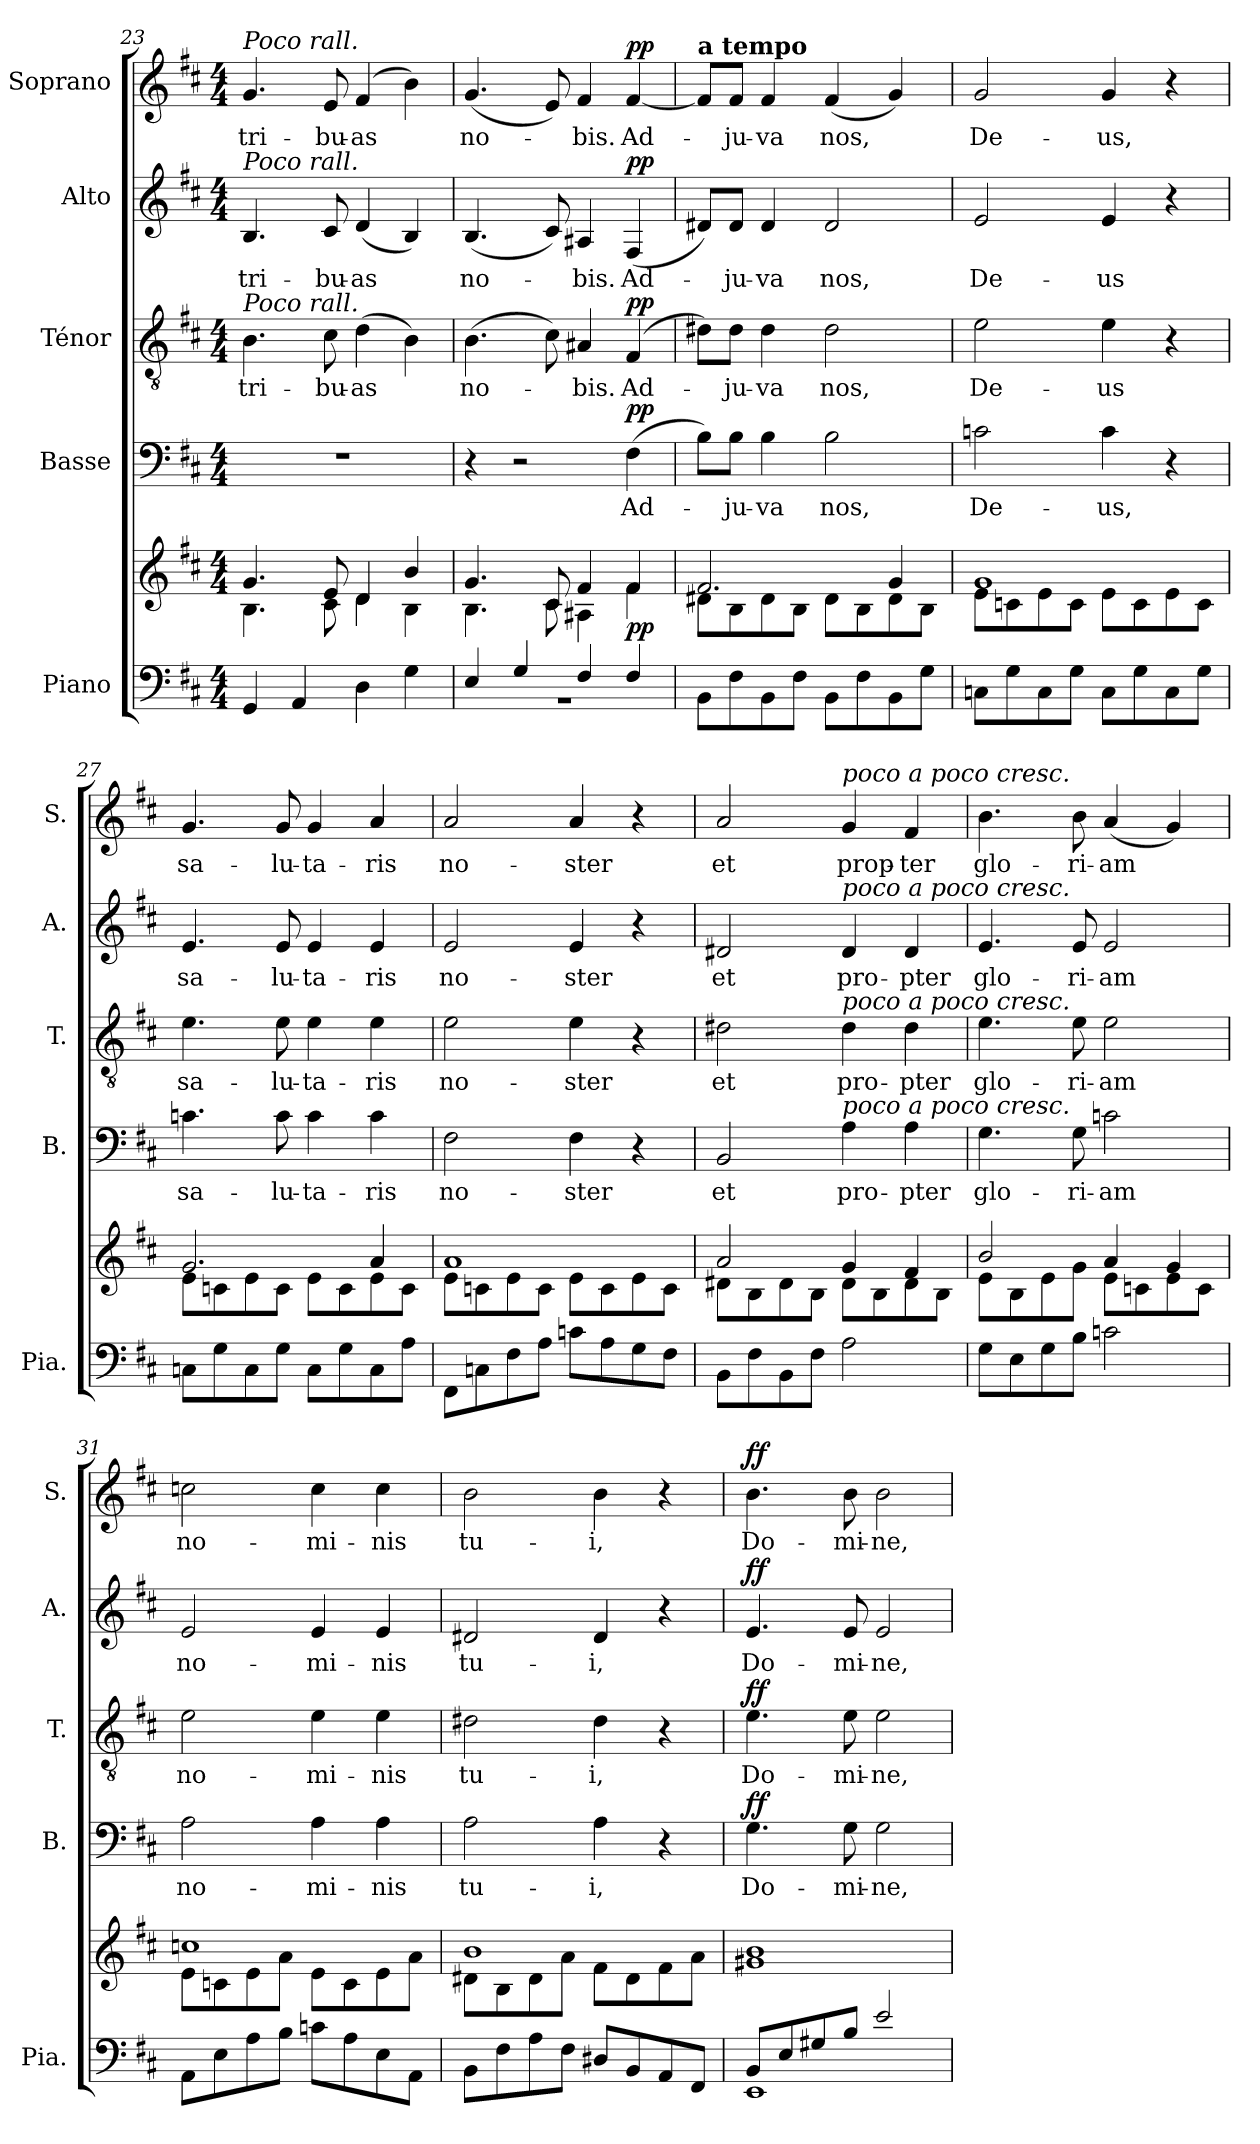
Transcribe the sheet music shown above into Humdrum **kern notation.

**kern	**kern	**dynam	**kern	**text	**dynam	**kern	**text	**dynam	**kern	**text	**dynam	**kern	**text	**dynam
*part5	*part5	*part5	*part4	*part4	*part4	*part3	*part3	*part3	*part2	*part2	*part2	*part1	*part1	*part1
*staff6	*staff5	*staff5/6	*staff4	*staff4	*staff4	*staff3	*staff3	*staff3	*staff2	*staff2	*staff2	*staff1	*staff1	*staff1
*I"Piano	*	*	*I"Basse	*	*	*I"Ténor	*	*	*I"Alto	*	*	*I"Soprano	*	*
*I'Pia.	*	*	*I'B.	*	*	*I'T.	*	*	*I'A.	*	*	*I'S.	*	*
*clefF4	*clefG2	*	*clefF4	*	*	*clefGv2	*	*	*clefG2	*	*	*clefG2	*	*
*k[f#c#]	*k[f#c#]	*	*k[f#c#]	*	*	*k[f#c#]	*	*	*k[f#c#]	*	*	*k[f#c#]	*	*
*M4/4	*M4/4	*	*M4/4	*	*	*M4/4	*	*	*M4/4	*	*	*M4/4	*	*
=23	=23	=23	=23	=23	=23	=23	=23	=23	=23	=23	=23	=23	=23	=23
*	*^	*	*	*	*	*	*	*	*	*	*	*	*	*
!	!	!	!	!	!	!	!	!	!	!	!	!	!LO:TX:a:i:t=Poco rall.	!	!
!	!	!	!	!	!	!	!	!	!	!LO:TX:a:i:t=Poco rall.	!	!	!	!	!
!	!	!	!	!	!	!	!LO:TX:a:i:t=Poco rall.	!	!	!	!	!	!	!	!
!	!	!	!	!	!	!	!	!LO:LY:b	!	!	!LO:LY:b	!	!	!LO:LY:b	!
4GG/	4.g/	4.B\	.	1r	.	.	4.B\	-tri-	.	4.B/	-tri-	.	4.g/	-tri-	.
4AA/	.	.	.	.	.	.	.	.	.	.	.	.	.	.	.
!	!	!	!	!	!	!	!	!LO:LY:b	!	!	!LO:LY:b	!	!	!LO:LY:b	!
.	8e/	8c#\	.	.	.	.	8c#\	-bu-	.	8c#/	-bu-	.	8e/	-bu-	.
!	!	!	!	!	!	!	!	!LO:LY:b	!	!	!LO:LY:b	!	!	!LO:LY:b	!
4D\	4d/	4d\	.	.	.	.	(>4d\	-as	.	(<4d/	-as	.	(>4f#/	-as	.
4G\	4b/	4B\	.	.	.	.	4B\)	.	.	4B/)	.	.	4b\)	.	.
!!LO:LB:g=z
=24	=24	=24	=24	=24	=24	=24	=24	=24	=24	=24	=24	=24	=24	=24	=24
*^	*	*	*	*	*	*	*	*	*	*	*	*	*	*	*
!	!	!	!	!	!	!	!	!	!LO:LY:b	!	!	!LO:LY:b	!	!	!LO:LY:b	!
4E/	1r	4.g/	4.B\	.	4r	.	.	(>4.B\	no-	.	(<4.B/	no-	.	(<4.g/	no-	.
4G/	.	.	.	.	2r	.	.	.	.	.	.	.	.	.	.	.
.	.	8c#/	8c#\	.	.	.	.	8c#\)	.	.	8c#/)	.	.	8e/)	.	.
!	!	!	!	!	!	!	!	!	!LO:LY:b	!	!	!LO:LY:b	!	!	!LO:LY:b	!
4F#/	.	4f#/	4A#X\	.	.	.	.	4A#X/	-bis.	.	4A#X/	-bis.	.	4f#/	-bis.	.
!	!	!	!	!LO:DY:a=2	!	!LO:LY:b	!LO:DY:a	!	!LO:LY:b	!LO:DY:a	!	!LO:LY:b	!LO:DY:a	!	!LO:LY:b	!LO:DY:a
4F#/	.	4f#/	4f#\	pp	(>4F#\	Ad-	pp	(<4F#/	Ad-	pp	(<4F#/	Ad-	pp	[4f#/	Ad-	pp
*v	*v	*	*	*	*	*	*	*	*	*	*	*	*	*	*	*
=25	=25	=25	=25	=25	=25	=25	=25	=25	=25	=25	=25	=25	=25	=25	=25
!	!	!	!	!	!	!	!	!	!	!	!	!	!LO:TX:a:B:t=a tempo	!	!
8BB\L	2.f#/	8d#X\L	.	8B\L)	.	.	8d#X\L)	.	.	8d#X/L)	.	.	8f#/L]	.	.
!	!	!	!	!	!LO:LY:b	!	!	!LO:LY:b	!	!	!LO:LY:b	!	!	!LO:LY:b	!
8F#\	.	8B\	.	8B\J	-ju-	.	8d#\J	-ju-	.	8d#/J	-ju-	.	8f#/J	-ju-	.
!	!	!	!	!	!LO:LY:b	!	!	!LO:LY:b	!	!	!LO:LY:b	!	!	!LO:LY:b	!
8BB\	.	8d#\	.	4B\	-va	.	4d#\	-va	.	4d#/	-va	.	4f#/	-va	.
8F#\J	.	8B\J	.	.	.	.	.	.	.	.	.	.	.	.	.
!	!	!	!	!	!LO:LY:b	!	!	!LO:LY:b	!	!	!LO:LY:b	!	!	!LO:LY:b	!
8BB\L	.	8d#\L	.	2B\	nos,	.	2d#\	nos,	.	2d#/	nos,	.	(<4f#/	nos,	.
8F#\	.	8B\	.	.	.	.	.	.	.	.	.	.	.	.	.
8BB\	4g/	8d#\	.	.	.	.	.	.	.	.	.	.	4g/)	.	.
8G\J	.	8B\J	.	.	.	.	.	.	.	.	.	.	.	.	.
=26	=26	=26	=26	=26	=26	=26	=26	=26	=26	=26	=26	=26	=26	=26	=26
!	!	!	!	!	!LO:LY:b	!	!	!LO:LY:b	!	!	!LO:LY:b	!	!	!LO:LY:b	!
8Cn\L	1g	8e\L	.	2cn\	De-	.	2e\	De-	.	2e/	De-	.	2g/	De-	.
8G\	.	8cn\	.	.	.	.	.	.	.	.	.	.	.	.	.
8C\	.	8e\	.	.	.	.	.	.	.	.	.	.	.	.	.
8G\J	.	8c\J	.	.	.	.	.	.	.	.	.	.	.	.	.
!	!	!	!	!	!LO:LY:b	!	!	!LO:LY:b	!	!	!LO:LY:b	!	!	!LO:LY:b	!
8C\L	.	8e\L	.	4c\	-us,	.	4e\	-us	.	4e/	-us	.	4g/	-us,	.
8G\	.	8c\	.	.	.	.	.	.	.	.	.	.	.	.	.
8C\	.	8e\	.	4r	.	.	4r	.	.	4r	.	.	4r	.	.
8G\J	.	8c\J	.	.	.	.	.	.	.	.	.	.	.	.	.
=27	=27	=27	=27	=27	=27	=27	=27	=27	=27	=27	=27	=27	=27	=27	=27
!	!	!	!	!	!LO:LY:b	!	!	!LO:LY:b	!	!	!LO:LY:b	!	!	!LO:LY:b	!
8Cn\L	2.g/	8e\L	.	4.cn\	sa-	.	4.e\	sa-	.	4.e/	sa-	.	4.g/	sa-	.
8G\	.	8cn\	.	.	.	.	.	.	.	.	.	.	.	.	.
8C\	.	8e\	.	.	.	.	.	.	.	.	.	.	.	.	.
!	!	!	!	!	!LO:LY:b	!	!	!LO:LY:b	!	!	!LO:LY:b	!	!	!LO:LY:b	!
8G\J	.	8c\J	.	8c\	-lu-	.	8e\	-lu-	.	8e/	-lu-	.	8g/	-lu-	.
!	!	!	!	!	!LO:LY:b	!	!	!LO:LY:b	!	!	!LO:LY:b	!	!	!LO:LY:b	!
8C\L	.	8e\L	.	4c\	-ta-	.	4e\	-ta-	.	4e/	-ta-	.	4g/	-ta-	.
8G\	.	8c\	.	.	.	.	.	.	.	.	.	.	.	.	.
!	!	!	!	!	!LO:LY:b	!	!	!LO:LY:b	!	!	!LO:LY:b	!	!	!LO:LY:b	!
8C\	4a/	8e\	.	4c\	-ris	.	4e\	-ris	.	4e/	-ris	.	4a/	-ris	.
8A\J	.	8c\J	.	.	.	.	.	.	.	.	.	.	.	.	.
=28	=28	=28	=28	=28	=28	=28	=28	=28	=28	=28	=28	=28	=28	=28	=28
!	!	!	!	!	!LO:LY:b	!	!	!LO:LY:b	!	!	!LO:LY:b	!	!	!LO:LY:b	!
8FF#\L	1a	8e\L	.	2F#\	no-	.	2e\	no-	.	2e/	no-	.	2a/	no-	.
8Cn\	.	8cn\	.	.	.	.	.	.	.	.	.	.	.	.	.
8F#\	.	8e\	.	.	.	.	.	.	.	.	.	.	.	.	.
8A\J	.	8c\J	.	.	.	.	.	.	.	.	.	.	.	.	.
!	!	!	!	!	!LO:LY:b	!	!	!LO:LY:b	!	!	!LO:LY:b	!	!	!LO:LY:b	!
8cn\L	.	8e\L	.	4F#\	-ster	.	4e\	-ster	.	4e/	-ster	.	4a/	-ster	.
8A\	.	8c\	.	.	.	.	.	.	.	.	.	.	.	.	.
8G\	.	8e\	.	4r	.	.	4r	.	.	4r	.	.	4r	.	.
8F#\J	.	8c\J	.	.	.	.	.	.	.	.	.	.	.	.	.
!!LO:PB:g=z
=29	=29	=29	=29	=29	=29	=29	=29	=29	=29	=29	=29	=29	=29	=29	=29
!	!	!	!	!	!LO:LY:b	!	!	!LO:LY:b	!	!	!LO:LY:b	!	!	!LO:LY:b	!
8BB\L	2a/	8d#X\L	.	2BB/	et	.	2d#X\	et	.	2d#X/	et	.	2a/	et	.
8F#\	.	8B\	.	.	.	.	.	.	.	.	.	.	.	.	.
8BB\	.	8d#\	.	.	.	.	.	.	.	.	.	.	.	.	.
8F#\J	.	8B\J	.	.	.	.	.	.	.	.	.	.	.	.	.
!	!	!	!	!	!	!	!	!	!	!	!	!	!LO:TX:a:i:t=poco a poco cresc.	!	!
!	!	!	!	!	!	!	!	!	!	!LO:TX:a:i:t=poco a poco cresc.	!	!	!	!	!
!	!	!	!	!	!	!	!LO:TX:a:i:t=poco a poco cresc.	!	!	!	!	!	!	!	!
!	!	!	!	!LO:TX:a:i:t=poco a poco cresc.	!	!	!	!	!	!	!	!	!	!	!
!	!	!	!	!	!LO:LY:b	!	!	!LO:LY:b	!	!	!LO:LY:b	!	!	!LO:LY:b	!
2A\	4g/	8d#\L	.	4A\	pro-	.	4d#\	pro-	.	4d#/	pro-	.	4g/	prop-	.
.	.	8B\	.	.	.	.	.	.	.	.	.	.	.	.	.
!	!	!	!	!	!LO:LY:b	!	!	!LO:LY:b	!	!	!LO:LY:b	!	!	!LO:LY:b	!
.	4f#/	8d#\	.	4A\	-pter	.	4d#\	-pter	.	4d#/	-pter	.	4f#/	-ter	.
.	.	8B\J	.	.	.	.	.	.	.	.	.	.	.	.	.
=30	=30	=30	=30	=30	=30	=30	=30	=30	=30	=30	=30	=30	=30	=30	=30
!	!	!	!	!	!LO:LY:b	!	!	!LO:LY:b	!	!	!LO:LY:b	!	!	!LO:LY:b	!
8G\L	2b/	8e\L	.	4.G\	glo-	.	4.e\	glo-	.	4.e/	glo-	.	4.b\	glo-	.
8E\	.	8B\	.	.	.	.	.	.	.	.	.	.	.	.	.
8G\	.	8e\	.	.	.	.	.	.	.	.	.	.	.	.	.
!	!	!	!	!	!LO:LY:b	!	!	!LO:LY:b	!	!	!LO:LY:b	!	!	!LO:LY:b	!
8B\J	.	8g\J	.	8G\	-ri-	.	8e\	-ri-	.	8e/	-ri-	.	8b\	-ri-	.
!	!	!	!	!	!LO:LY:b	!	!	!LO:LY:b	!	!	!LO:LY:b	!	!	!LO:LY:b	!
2cn\	4a/	8e\L	.	2cn\	-am	.	2e\	-am	.	2e/	-am	.	(<4a/	-am	.
.	.	8cn\	.	.	.	.	.	.	.	.	.	.	.	.	.
.	4g/	8e\	.	.	.	.	.	.	.	.	.	.	4g/)	.	.
.	.	8c\J	.	.	.	.	.	.	.	.	.	.	.	.	.
=31	=31	=31	=31	=31	=31	=31	=31	=31	=31	=31	=31	=31	=31	=31	=31
!	!	!	!	!	!LO:LY:b	!	!	!LO:LY:b	!	!	!LO:LY:b	!	!	!LO:LY:b	!
8AA\L	1ccn	8e\L	.	2A\	no-	.	2e\	no-	.	2e/	no-	.	2ccn\	no-	.
8E\	.	8cn\	.	.	.	.	.	.	.	.	.	.	.	.	.
8A\	.	8e\	.	.	.	.	.	.	.	.	.	.	.	.	.
8B\J	.	8a\J	.	.	.	.	.	.	.	.	.	.	.	.	.
!	!	!	!	!	!LO:LY:b	!	!	!LO:LY:b	!	!	!LO:LY:b	!	!	!LO:LY:b	!
8cn\L	.	8e\L	.	4A\	-mi-	.	4e\	-mi-	.	4e/	-mi-	.	4cc\	-mi-	.
8A\	.	8c\	.	.	.	.	.	.	.	.	.	.	.	.	.
!	!	!	!	!	!LO:LY:b	!	!	!LO:LY:b	!	!	!LO:LY:b	!	!	!LO:LY:b	!
8E\	.	8e\	.	4A\	-nis	.	4e\	-nis	.	4e/	-nis	.	4cc\	-nis	.
8AA\J	.	8a\J	.	.	.	.	.	.	.	.	.	.	.	.	.
=32	=32	=32	=32	=32	=32	=32	=32	=32	=32	=32	=32	=32	=32	=32	=32
!	!	!	!	!	!LO:LY:b	!	!	!LO:LY:b	!	!	!LO:LY:b	!	!	!LO:LY:b	!
8BB\L	1b	8d#X\L	.	2A\	tu-	.	2d#X\	tu-	.	2d#X/	tu-	.	2b\	tu-	.
8F#\	.	8B\	.	.	.	.	.	.	.	.	.	.	.	.	.
8A\	.	8d#\	.	.	.	.	.	.	.	.	.	.	.	.	.
8F#\J	.	8a\J	.	.	.	.	.	.	.	.	.	.	.	.	.
!	!	!	!	!	!LO:LY:b	!	!	!LO:LY:b	!	!	!LO:LY:b	!	!	!LO:LY:b	!
8D#X/L	.	8f#\L	.	4A\	-i,	.	4d#\	-i,	.	4d#/	-i,	.	4b\	-i,	.
8BB/	.	8d#\	.	.	.	.	.	.	.	.	.	.	.	.	.
8AA/	.	8f#\	.	4r	.	.	4r	.	.	4r	.	.	4r	.	.
8FF#/J	.	8a\J	.	.	.	.	.	.	.	.	.	.	.	.	.
=33	=33	=33	=33	=33	=33	=33	=33	=33	=33	=33	=33	=33	=33	=33	=33
*^	*	*	*	*	*	*	*	*	*	*	*	*	*	*	*
!	!	!	!	!	!	!LO:LY:b	!LO:DY:a	!	!LO:LY:b	!LO:DY:a	!	!LO:LY:b	!LO:DY:a	!	!LO:LY:b	!LO:DY:a
8BB/L	1EE	1b	1g#X	.	4.G\	Do-	ff	4.e\	Do-	ff	4.e/	Do-	ff	4.b\	Do-	ff
8E/	.	.	.	.	.	.	.	.	.	.	.	.	.	.	.	.
8G#X/	.	.	.	.	.	.	.	.	.	.	.	.	.	.	.	.
!	!	!	!	!	!	!LO:LY:b	!	!	!LO:LY:b	!	!	!LO:LY:b	!	!	!LO:LY:b	!
8B/J	.	.	.	.	8G\	-mi-	.	8e\	-mi-	.	8e/	-mi-	.	8b\	-mi-	.
!	!	!	!	!	!	!LO:LY:b	!	!	!LO:LY:b	!	!	!LO:LY:b	!	!	!LO:LY:b	!
2e/	.	.	.	.	2G\	-ne,	.	2e\	-ne,	.	2e/	-ne,	.	2b\	-ne,	.
*v	*v	*	*	*	*	*	*	*	*	*	*	*	*	*	*	*
*	*v	*v	*	*	*	*	*	*	*	*	*	*	*	*	*
=	=	=	=	=	=	=	=	=	=	=	=	=	=	=
*-	*-	*-	*-	*-	*-	*-	*-	*-	*-	*-	*-	*-	*-	*-
